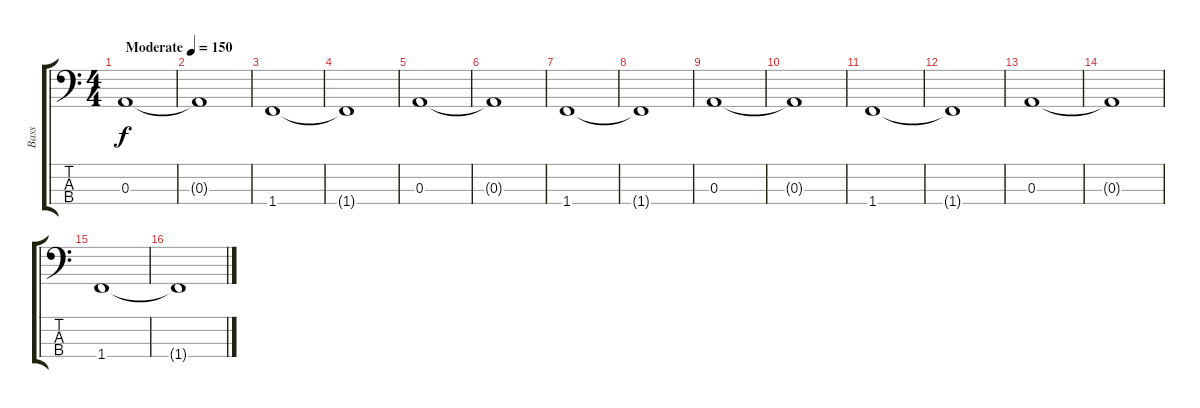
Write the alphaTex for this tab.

\track ("Bass" "Bass") {instrument electricbassfinger}
\staff {score tabs}
\tuning (G2 D2 A1 E1) {hide}
\ts (4 4)
\tempo (150 "Moderate")
\clef f4
\ks c
0.3.1{dy f instrument electricbassfinger} |
0.3{t}.1 |
1.4.1 |
1.4{t}.1 |
0.3.1 |
0.3{t}.1 |
1.4.1 |
1.4{t}.1 |
0.3.1 |
0.3{t}.1 |
1.4.1 |
1.4{t}.1 |
0.3.1 |
0.3{t}.1 |
1.4.1 |
1.4{t}.1
